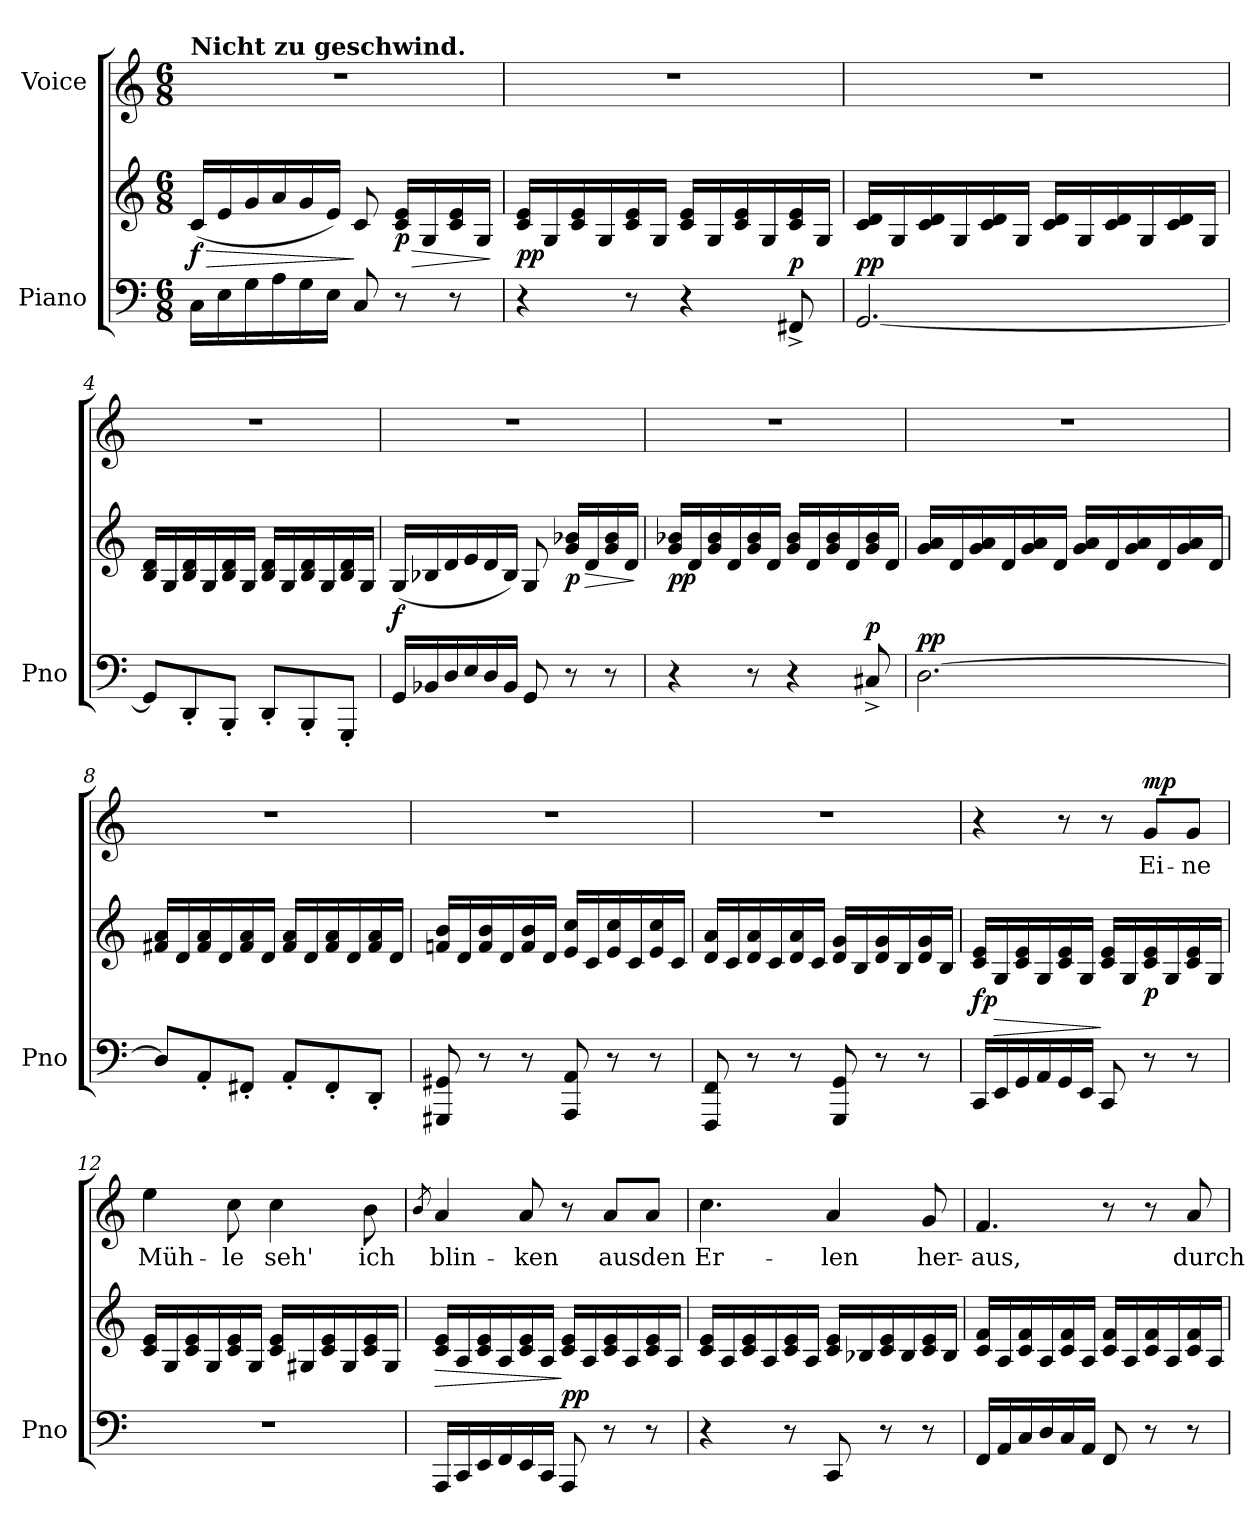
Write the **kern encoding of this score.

**kern	**kern	**dynam	**kern	**text	**dynam
*part2	*part2	*part2	*part1	*part1	*part1
*staff3	*staff2	*staff2/3	*staff1	*staff1	*staff1
*I"Piano	*	*	*I"Voice	*	*
*I'Pno	*	*	*	*	*
*clefF4	*clefG2	*	*clefG2	*	*
*k[]	*k[]	*	*k[]	*	*
*M6/8	*M6/8	*	*M6/8	*	*
=1	=1	=1	=1	=1	=1
!	!	!	!LO:TX:a:B:t=Nicht zu geschwind.	!	!
!	!	!LO:HP:b	!	!	!
!	!	!LO:DY:n=1:b	!	!	!
16C\LL	(<16c/LL	> f	2.r	.	.
16E\	16e/	.	.	.	.
16G\	16g/	.	.	.	.
16A\	16a/	.	.	.	.
16G\	16g/	.	.	.	.
16E\JJ	16e/JJ)	.	.	.	.
8C/	8c/	]	.	.	.
!	!	!LO:HP:b	!	!	!
!	!	!LO:DY:n=2:b	!	!	!
8r	16c/ 16e/LL	> p	.	.	.
.	16G/	.	.	.	.
8r	16c/ 16e/	.	.	.	.
.	16G/JJ	.	.	.	.
.	.	]	.	.	.
=2	=2	=2	=2	=2	=2
!	!	!LO:DY:b	!	!	!
4r	16c/ 16e/LL	pp	2.r	.	.
.	16G/	.	.	.	.
.	16c/ 16e/	.	.	.	.
.	16G/	.	.	.	.
8r	16c/ 16e/	.	.	.	.
.	16G/JJ	.	.	.	.
4r	16c/ 16e/LL	.	.	.	.
.	16G/	.	.	.	.
.	16c/ 16e/	.	.	.	.
.	16G/	.	.	.	.
!	!	!LO:DY:a=2	!	!	!
8FF#X^/	16c/ 16e/	p	.	.	.
.	16G/JJ	.	.	.	.
=3	=3	=3	=3	=3	=3
!	!	!LO:DY:a=2	!	!	!
[2.GG/	16c/ 16d/LL	pp	2.r	.	.
.	16G/	.	.	.	.
.	16c/ 16d/	.	.	.	.
.	16G/	.	.	.	.
.	16c/ 16d/	.	.	.	.
.	16G/JJ	.	.	.	.
.	16c/ 16d/LL	.	.	.	.
.	16G/	.	.	.	.
.	16c/ 16d/	.	.	.	.
.	16G/	.	.	.	.
.	16c/ 16d/	.	.	.	.
.	16G/JJ	.	.	.	.
!!LO:LB:g=z
=4	=4	=4	=4	=4	=4
8GG/L]	16B/ 16d/LL	.	2.r	.	.
.	16G/	.	.	.	.
8DD'/	16B/ 16d/	.	.	.	.
.	16G/	.	.	.	.
8BBB'/J	16B/ 16d/	.	.	.	.
.	16G/JJ	.	.	.	.
8DD'/L	16B/ 16d/LL	.	.	.	.
.	16G/	.	.	.	.
8BBB'/	16B/ 16d/	.	.	.	.
.	16G/	.	.	.	.
8GGG'/J	16B/ 16d/	.	.	.	.
.	16G/JJ	.	.	.	.
!!LO:LB:g=z
=5	=5	=5	=5	=5	=5
!	!	!LO:DY:b	!	!	!
16GG/LL	(<16G/LL	f	2.r	.	.
16BB-X/	16B-X/	.	.	.	.
16D/	16d/	.	.	.	.
16E/	16e/	.	.	.	.
16D/	16d/	.	.	.	.
16BB-/JJ	16B-/JJ)	.	.	.	.
8GG/	8G/	.	.	.	.
!	!	!LO:DY:b	!	!	!
8r	16g/ 16b-X/LL	p	.	.	.
!	!	!LO:HP:b	!	!	!
.	16d/	>	.	.	.
8r	16g/ 16b-/	.	.	.	.
.	16d/JJ	.	.	.	.
.	.	]	.	.	.
=6	=6	=6	=6	=6	=6
!	!	!LO:DY:b	!	!	!
4r	16g/ 16b-X/LL	pp	2.r	.	.
.	16d/	.	.	.	.
.	16g/ 16b-/	.	.	.	.
.	16d/	.	.	.	.
8r	16g/ 16b-/	.	.	.	.
.	16d/JJ	.	.	.	.
4r	16g/ 16b-/LL	.	.	.	.
.	16d/	.	.	.	.
.	16g/ 16b-/	.	.	.	.
.	16d/	.	.	.	.
!	!	!LO:DY:a=2	!	!	!
8C#X^/	16g/ 16b-/	p	.	.	.
.	16d/JJ	.	.	.	.
=7	=7	=7	=7	=7	=7
!	!	!LO:DY:a=2	!	!	!
[2.D\	16g/ 16a/LL	pp	2.r	.	.
.	16d/	.	.	.	.
.	16g/ 16a/	.	.	.	.
.	16d/	.	.	.	.
.	16g/ 16a/	.	.	.	.
.	16d/JJ	.	.	.	.
.	16g/ 16a/LL	.	.	.	.
.	16d/	.	.	.	.
.	16g/ 16a/	.	.	.	.
.	16d/	.	.	.	.
.	16g/ 16a/	.	.	.	.
.	16d/JJ	.	.	.	.
=8	=8	=8	=8	=8	=8
8D/L]	16f#X/ 16a/LL	.	2.r	.	.
.	16d/	.	.	.	.
8AA'/	16f#/ 16a/	.	.	.	.
.	16d/	.	.	.	.
8FF#X'/J	16f#/ 16a/	.	.	.	.
.	16d/JJ	.	.	.	.
8AA'/L	16f#/ 16a/LL	.	.	.	.
.	16d/	.	.	.	.
8FF#'/	16f#/ 16a/	.	.	.	.
.	16d/	.	.	.	.
8DD'/J	16f#/ 16a/	.	.	.	.
.	16d/JJ	.	.	.	.
!!LO:LB:g=z
=9	=9	=9	=9	=9	=9
8GGG#X/ 8GG#X/	16fn/ 16b/LL	.	2.r	.	.
.	16d/	.	.	.	.
8r	16f/ 16b/	.	.	.	.
.	16d/	.	.	.	.
8r	16f/ 16b/	.	.	.	.
.	16d/JJ	.	.	.	.
8AAA/ 8AA/	16e/ 16cc/LL	.	.	.	.
.	16c/	.	.	.	.
8r	16e/ 16cc/	.	.	.	.
.	16c/	.	.	.	.
8r	16e/ 16cc/	.	.	.	.
.	16c/JJ	.	.	.	.
=10	=10	=10	=10	=10	=10
8FFF/ 8FF/	16d/ 16a/LL	.	2.r	.	.
.	16c/	.	.	.	.
8r	16d/ 16a/	.	.	.	.
.	16c/	.	.	.	.
8r	16d/ 16a/	.	.	.	.
.	16c/JJ	.	.	.	.
8GGG/ 8GG/	16d/ 16g/LL	.	.	.	.
.	16B/	.	.	.	.
8r	16d/ 16g/	.	.	.	.
.	16B/	.	.	.	.
8r	16d/ 16g/	.	.	.	.
.	16B/JJ	.	.	.	.
=11	=11	=11	=11	=11	=11
!	!	!LO:DY:b	!	!	!
16CC/LL	16c/ 16e/LL	fp	4r	.	.
!	!	!LO:HP:b	!	!	!
16EE/	16G/	>	.	.	.
16GG/	16c/ 16e/	.	.	.	.
16AA/	16G/	.	.	.	.
16GG/	16c/ 16e/	.	8r	.	.
16EE/JJ	16G/JJ	.	.	.	.
8CC/	16c/ 16e/LL	]	8r	.	.
.	16G/	.	.	.	.
!	!	!LO:DY:b	!	!LO:LY:b	!LO:DY:a
8r	16c/ 16e/	p	8g/L	Ei-	mp
.	16G/	.	.	.	.
!	!	!	!	!LO:LY:b	!
8r	16c/ 16e/	.	8g/J	-ne	.
.	16G/JJ	.	.	.	.
=12	=12	=12	=12	=12	=12
!	!	!	!	!LO:LY:b	!
2.r	16c/ 16e/LL	.	4ee\	Müh-	.
.	16G/	.	.	.	.
.	16c/ 16e/	.	.	.	.
.	16G/	.	.	.	.
!	!	!	!	!LO:LY:b	!
.	16c/ 16e/	.	8cc\	-le	.
.	16G/JJ	.	.	.	.
!	!	!	!	!LO:LY:b	!
.	16c/ 16e/LL	.	4cc\	seh'	.
.	16G#X/	.	.	.	.
.	16c/ 16e/	.	.	.	.
.	16G#/	.	.	.	.
!	!	!	!	!LO:LY:b	!
.	16c/ 16e/	.	8b\	ich	.
.	16G#/JJ	.	.	.	.
!!LO:PB:g=z
=13	=13	=13	=13	=13	=13
.	.	.	8qb/	.	.
!	!	!LO:HP:b	!	!LO:LY:b	!
16AAA/LL	16c/ 16e/LL	>	4a/	blin-	.
16CC/	16A/	.	.	.	.
16EE/	16c/ 16e/	.	.	.	.
16FF/	16A/	.	.	.	.
!	!	!	!	!LO:LY:b	!
16EE/	16c/ 16e/	.	8a/	-ken	.
16CC/JJ	16A/JJ	.	.	.	.
!	!	!LO:DY:n=1:a=2	!	!	!
8AAA/	16c/ 16e/LL	] pp	8r	.	.
.	16A/	.	.	.	.
!	!	!	!	!LO:LY:b	!
8r	16c/ 16e/	.	8a/L	aus	.
.	16A/	.	.	.	.
!	!	!	!	!LO:LY:b	!
8r	16c/ 16e/	.	8a/J	den	.
.	16A/JJ	.	.	.	.
=14	=14	=14	=14	=14	=14
!	!	!	!	!LO:LY:b	!
4r	16c/ 16e/LL	.	4.cc\	Er-	.
.	16A/	.	.	.	.
.	16c/ 16e/	.	.	.	.
.	16A/	.	.	.	.
8r	16c/ 16e/	.	.	.	.
.	16A/JJ	.	.	.	.
!	!	!	!	!LO:LY:b	!
8CC/	16c/ 16e/LL	.	4a/	-len	.
.	16B-X/	.	.	.	.
8r	16c/ 16e/	.	.	.	.
.	16B-/	.	.	.	.
!	!	!	!	!LO:LY:b	!
8r	16c/ 16e/	.	8g/	her-	.
.	16B-/JJ	.	.	.	.
=15	=15	=15	=15	=15	=15
!	!	!	!	!LO:LY:b	!
16FF/LL	16c/ 16f/LL	.	4.f/	-aus,	.
16AA/	16A/	.	.	.	.
16C/	16c/ 16f/	.	.	.	.
16D/	16A/	.	.	.	.
16C/	16c/ 16f/	.	.	.	.
16AA/JJ	16A/JJ	.	.	.	.
8FF/	16c/ 16f/LL	.	8r	.	.
.	16A/	.	.	.	.
8r	16c/ 16f/	.	8r	.	.
.	16A/	.	.	.	.
!	!	!	!	!LO:LY:b	!
8r	16c/ 16f/	.	8a/	durch	.
.	16A/JJ	.	.	.	.
=	=	=	=	=	=
*-	*-	*-	*-	*-	*-
